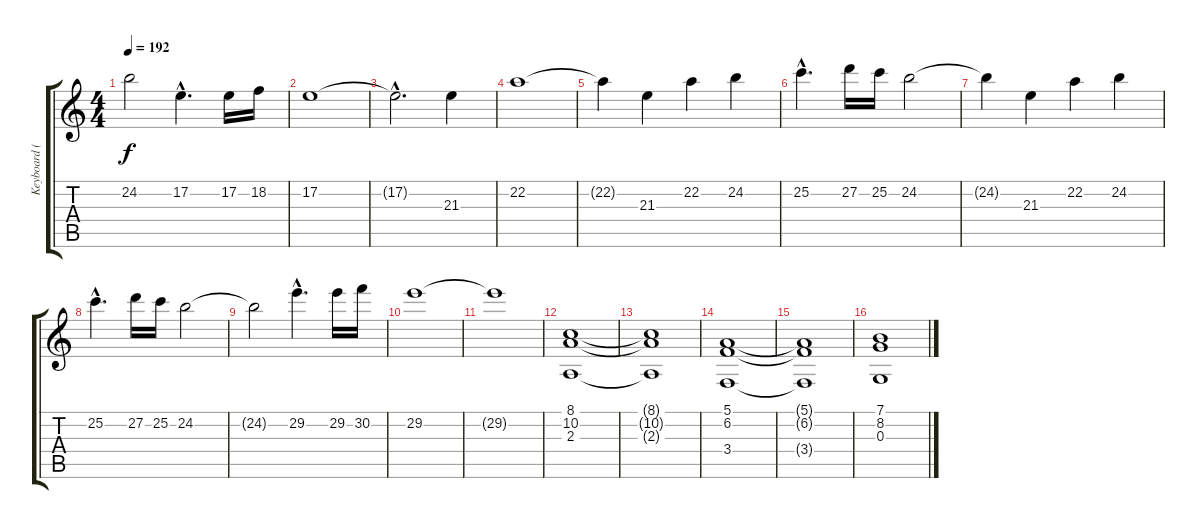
\track ("Keyboard (High Note)" "Keyboard (") {instrument stringensemble1}
\staff {score tabs}
\tuning (E4 B3 G3 D3 A2 E2) {hide}
\ts (4 4)
\tempo 192
\clef g2
\ks c
24.2{t}.2{dy f} 17.2{hac}.4{d} 17.2.16 18.2.16 |
17.2.1 |
17.2{hac t}.2{d} 21.3.4 |
22.2.1 |
22.2{t}.4 21.3.4 22.2.4 24.2.4 |
25.2{hac}.4{d} 27.2.16 25.2.16 24.2.2 |
24.2{t}.4 21.3.4 22.2.4 24.2.4 |
25.2{hac}.4{d} 27.2.16 25.2.16 24.2.2 |
24.2{t}.2 29.2{hac}.4{d} 29.2.16 30.2.16 |
29.2.1 |
29.2{t}.1 |
(8.1 10.2 2.3).1{volume 14} |
(8.1{t} 10.2{t} 2.3{t}).1 |
(5.1 6.2 3.4).1 |
(5.1{t} 6.2{t} 3.4{t}).1 |
(7.1 8.2 0.3).1
